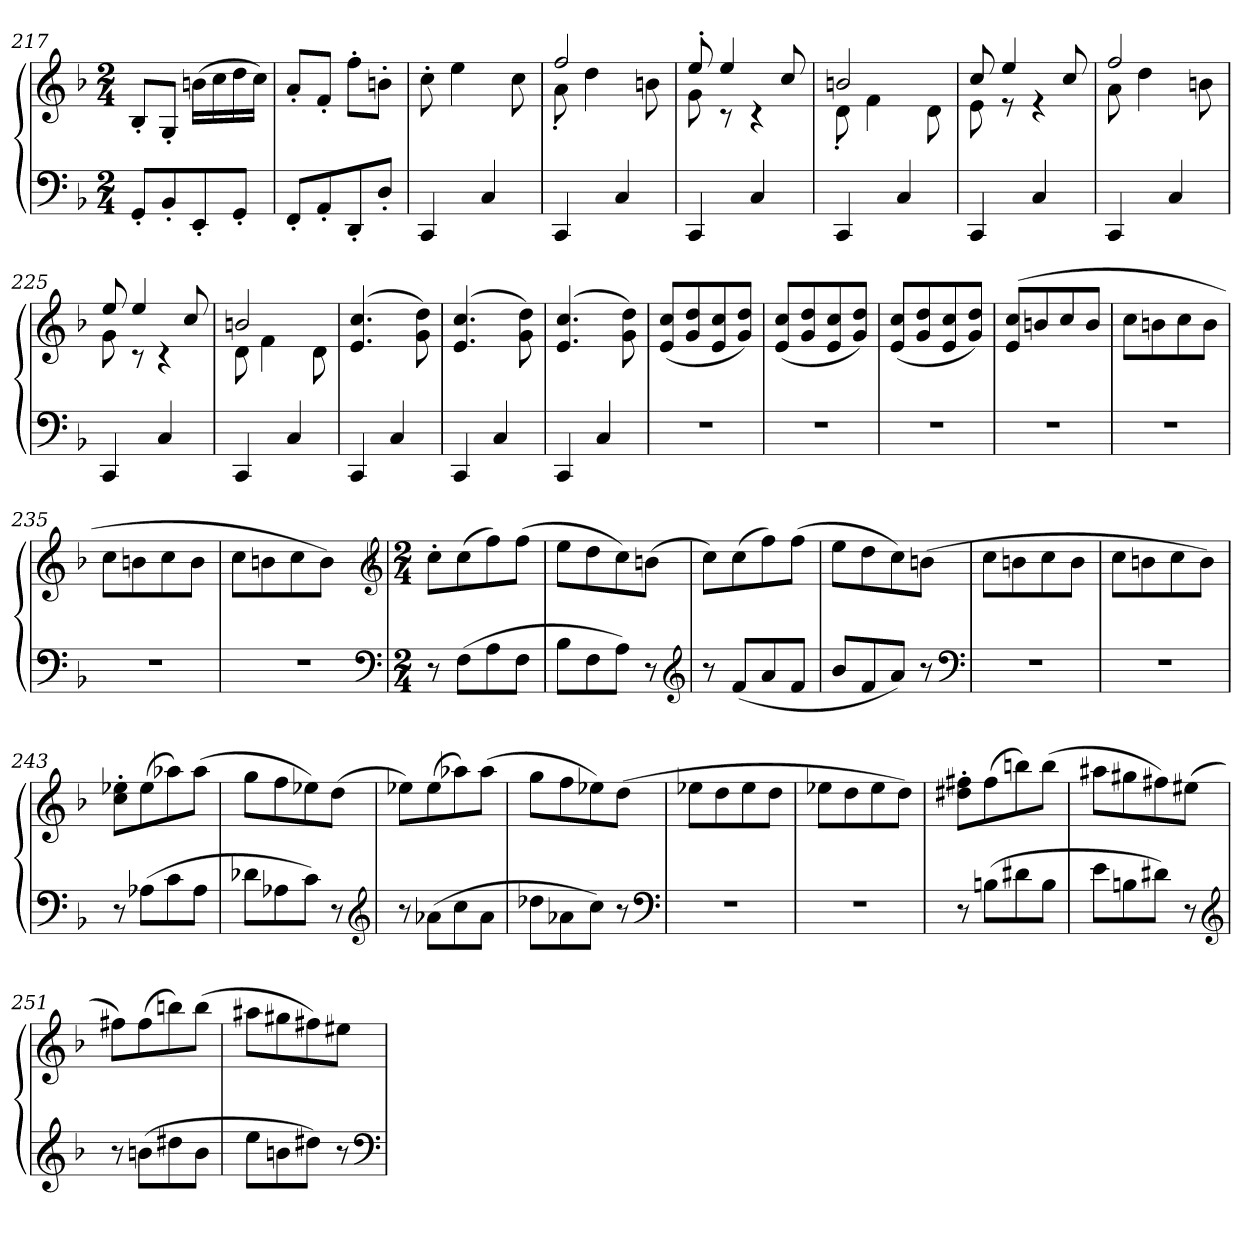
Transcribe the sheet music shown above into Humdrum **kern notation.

**kern	**kern
*part1	*part1
*staff2	*staff1
*clefF4	*clefG2
*k[b-]	*k[b-]
*F:	*F:
*M2/4	*M2/4
=217	=217
8GG'L	8B-'L
8BB-'	8G'J
8EE'	(16bnLL
.	16cc
8GG'J	16dd
.	16ccJJ)
=218	=218
8FF'L	8a'L
8AA'	8f'J
8DD'	8ff'L
8D'J	8bn'J
=219	=219
4CC	8cc'
.	4ee
4C	.
.	8cc
=220	=220
*	*^
4CC	2ff	8a'
.	.	4dd
4C	.	.
.	.	8bn
=221	=221	=221
4CC	8ee'	8g
.	4ee	8r
4C	.	4r
.	8cc	.
=222	=222	=222
4CC	2bn	8d'
.	.	4f
4C	.	.
.	.	8d
=223	=223	=223
4CC	8cc	8e
.	4ee	8r
4C	.	4r
.	8cc	.
=224	=224	=224
4CC	2ff	8a
.	.	4dd
4C	.	.
.	.	8bn
=225	=225	=225
4CC	8ee	8g
.	4ee	8r
4C	.	4r
.	8cc	.
=226	=226	=226
4CC	2bn	8d
.	.	4f
4C	.	.
.	.	8d
*	*v	*v
=227	=227
4CC	(4.e 4.cc
4C	.
.	8g 8dd)
=228	=228
4CC	(4.e 4.cc
4C	.
.	8g 8dd)
=229	=229
4CC	(4.e 4.cc
4C	.
.	8g 8dd)
=230	=230
2r	(8e 8ccL
.	8g 8dd
.	8e 8cc
.	8g 8ddJ)
=231	=231
2r	(8e 8ccL
.	8g 8dd
.	8e 8cc
.	8g 8ddJ)
=232	=232
2r	(8e 8ccL
.	8g 8dd
.	8e 8cc
.	8g 8ddJ)
=233	=233
2r	(8e 8ccL
.	8bn
.	8cc
.	8bJ
=234	=234
2r	8ccL
.	8bn
.	8cc
.	8bJ
=235	=235
2r	8ccL
.	8bn
.	8cc
.	8bJ
=236	=236
2r	8ccL
.	8bn
.	8cc
.	8bJ)
*clefF4	*clefG2
*k[b-]	*k[b-]
*F:	*F:
=237	=237
*M2/4	*M2/4
8r	8cc'L
(8FL	(8cc
8A	8ff)
8FJ	(8ffJ
=238	=238
8B-L	8eeL
8F	8dd
8AJ)	8cc)
8r	(8bnJ
*clefG2	*
=239	=239
8r	8ccL)
(8fL	(8cc
8a	8ff)
8fJ	(8ffJ
=240	=240
8b-L	8eeL
8f	8dd
8aJ)	8cc)
8r	(8bnJ
*clefF4	*
=241	=241
2r	8ccL
.	8bn
.	8cc
.	8bJ
=242	=242
2r	8ccL
.	8bn
.	8cc
.	8bJ)
=243	=243
8r	8cc' 8ee-X'L
(8A-XL	(8ee-
8c	8aa-X)
8A-J	(8aa-J
=244	=244
8d-XL	8ggL
8A-X	8ff
8cJ)	8ee-X)
8r	(8ddJ
*clefG2	*
=245	=245
8r	8ee-XL)
(8a-XL	(8ee-
8cc	8aa-X)
8a-J	(8aa-J
=246	=246
8dd-XL	8ggL
8a-X	8ff
8ccJ)	8ee-X)
8r	(8ddJ
*clefF4	*
=247	=247
2r	8ee-XL
.	8dd
.	8ee-
.	8ddJ
=248	=248
2r	8ee-XL
.	8dd
.	8ee-
.	8ddJ)
=249	=249
8r	8dd#X' 8ff#X'L
(8BnL	(8ff#
8d#X	8bbn)
8BJ	(8bbJ
=250	=250
8eL	8aa#XL
8Bn	8gg#X
8d#XJ)	8ff#X)
8r	(8ee#XJ
*clefG2	*
=251	=251
8r	8ff#XL)
(8bnL	(8ff#
8dd#X	8bbn)
8bJ	(8bbJ
=252	=252
8eeL	8aa#XL
8bn	8gg#X
8dd#XJ)	8ff#X)
8r	8ee#XJ
*clefF4	*
=	=
*-	*-
